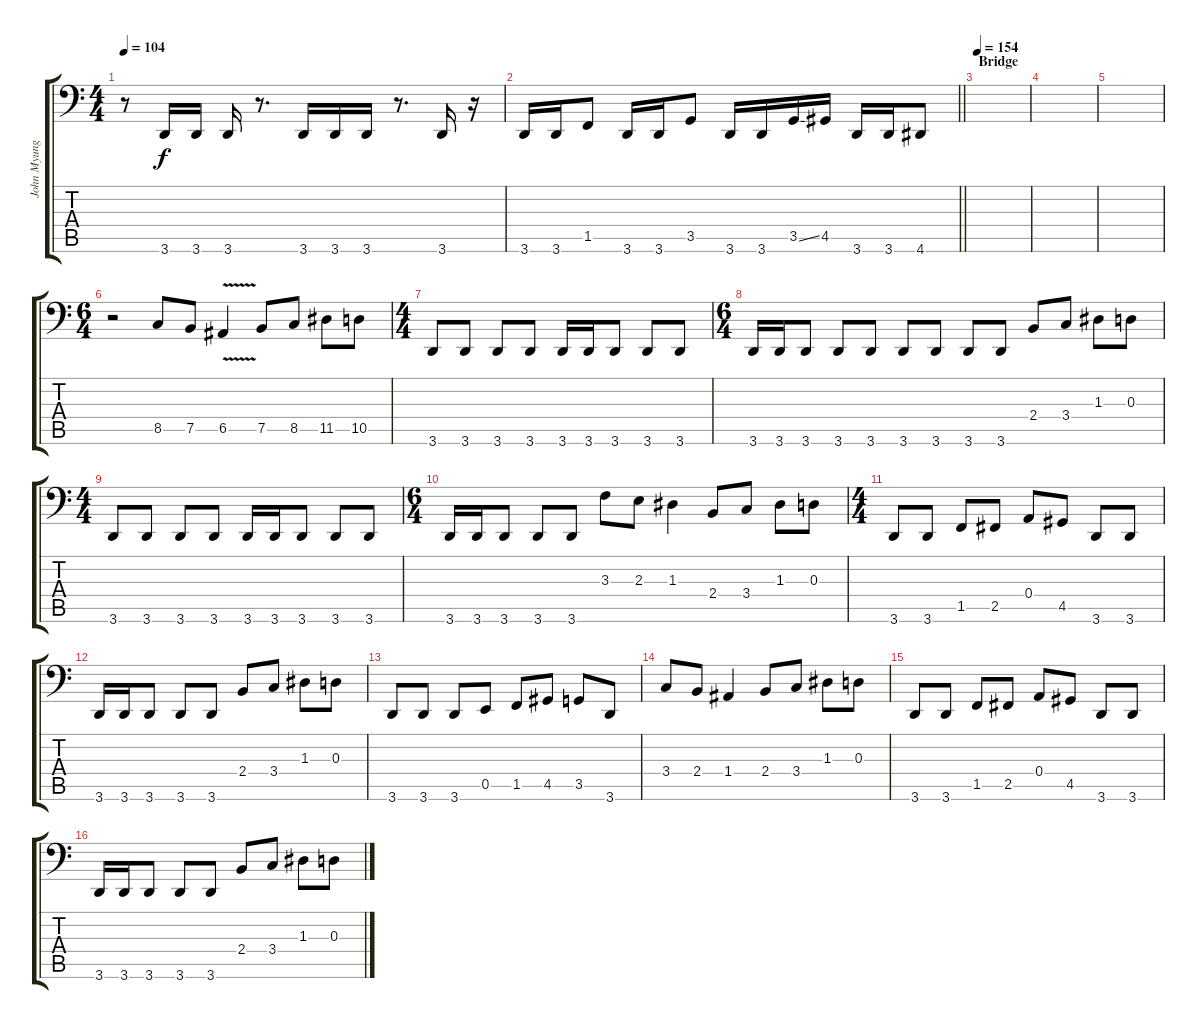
\track ("John Myung" "John Myung") {instrument electricbassfinger}
\staff {score tabs}
\tuning (C3 G2 D2 A1 E1 B0) {hide}
\ts (4 4)
\tempo 104
\clef f4
\ks c
r.8{dy f} 3.6.16 3.6.16 3.6.16 r.8{d} 3.6.16 3.6.16 3.6.16 r.8{d} 3.6.16 r.16 |
\barLineRight lightlight
3.6.16 3.6.16 1.5.8 3.6.16 3.6.16 3.5.8 3.6.16 3.6.16 3.5{ss}.16 4.5.16 3.6.16 3.6.16 4.6.8 |
\section ("" "Bridge")
\tempo 154
|
|
|
\ts (6 4)
r.2 8.5.8 7.5.8 6.5{v}.4 7.5.8 8.5.8 11.5.8 10.5.8 |
\ts (4 4)
3.6.8 3.6.8 3.6.8 3.6.8 3.6.16 3.6.16 3.6.8 3.6.8 3.6.8 |
\ts (6 4)
3.6.16 3.6.16 3.6.8 3.6.8 3.6.8 3.6.8 3.6.8 3.6.8 3.6.8 2.4.8 3.4.8 1.3.8 0.3.8 |
\ts (4 4)
3.6.8 3.6.8 3.6.8 3.6.8 3.6.16 3.6.16 3.6.8 3.6.8 3.6.8 |
\ts (6 4)
3.6.16 3.6.16 3.6.8 3.6.8 3.6.8 3.3.8 2.3.8 1.3.4 2.4.8 3.4.8 1.3.8 0.3.8 |
\ts (4 4)
3.6.8 3.6.8 1.5.8 2.5.8 0.4.8 4.5.8 3.6.8 3.6.8 |
3.6.16 3.6.16 3.6.8 3.6.8 3.6.8 2.4.8 3.4.8 1.3.8 0.3.8 |
3.6.8 3.6.8 3.6.8 0.5.8 1.5.8 4.5.8 3.5.8 3.6.8 |
3.4.8 2.4.8 1.4.4 2.4.8 3.4.8 1.3.8 0.3.8 |
3.6.8 3.6.8 1.5.8 2.5.8 0.4.8 4.5.8 3.6.8 3.6.8 |
3.6.16 3.6.16 3.6.8 3.6.8 3.6.8 2.4.8 3.4.8 1.3.8 0.3.8
